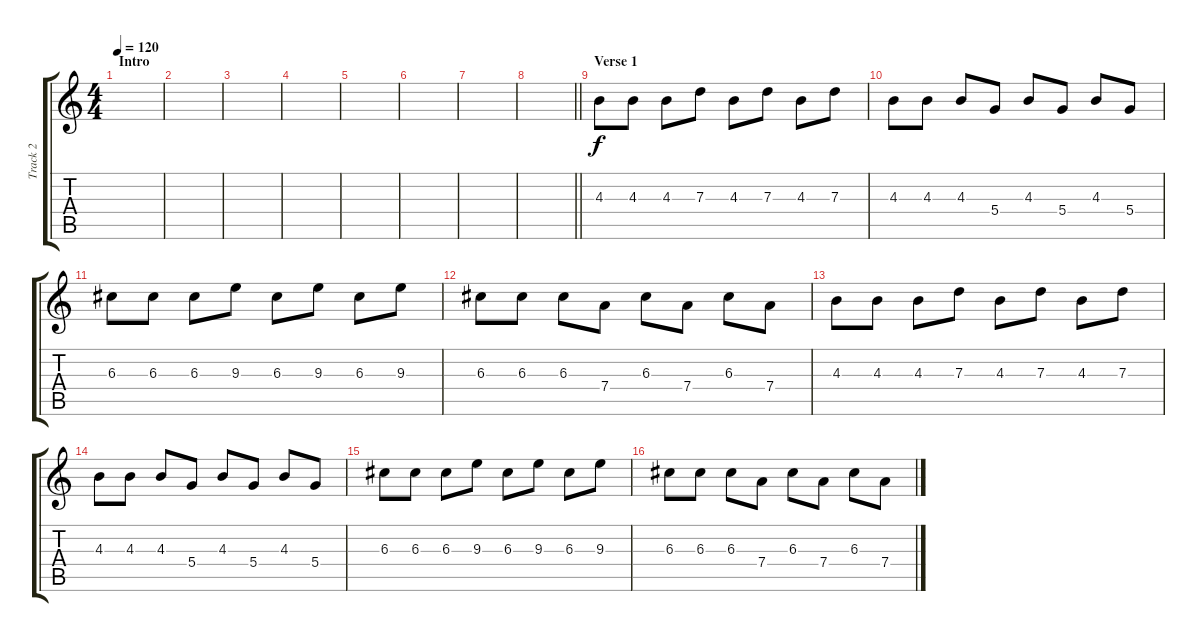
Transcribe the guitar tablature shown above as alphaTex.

\track ("Track 2" "Track 2") {instrument overdrivenguitar}
\staff {score tabs}
\tuning (E4 B3 G3 D3 A2 E2) {hide}
\ts (4 4)
\section ("" "Intro")
\tempo 120
\clef g2
\ks c
|
|
|
|
|
|
|
\barLineRight lightlight
|
\section ("" "Verse 1")
4.3.8 4.3.8 4.3.8 7.3.8 4.3.8 7.3.8 4.3.8 7.3.8 |
4.3.8 4.3.8 4.3.8 5.4.8 4.3.8 5.4.8 4.3.8 5.4.8 |
6.3.8 6.3.8 6.3.8 9.3.8 6.3.8 9.3.8 6.3.8 9.3.8 |
6.3.8 6.3.8 6.3.8 7.4.8 6.3.8 7.4.8 6.3.8 7.4.8 |
4.3.8 4.3.8 4.3.8 7.3.8 4.3.8 7.3.8 4.3.8 7.3.8 |
4.3.8 4.3.8 4.3.8 5.4.8 4.3.8 5.4.8 4.3.8 5.4.8 |
6.3.8 6.3.8 6.3.8 9.3.8 6.3.8 9.3.8 6.3.8 9.3.8 |
6.3.8 6.3.8 6.3.8 7.4.8 6.3.8 7.4.8 6.3.8 7.4.8
